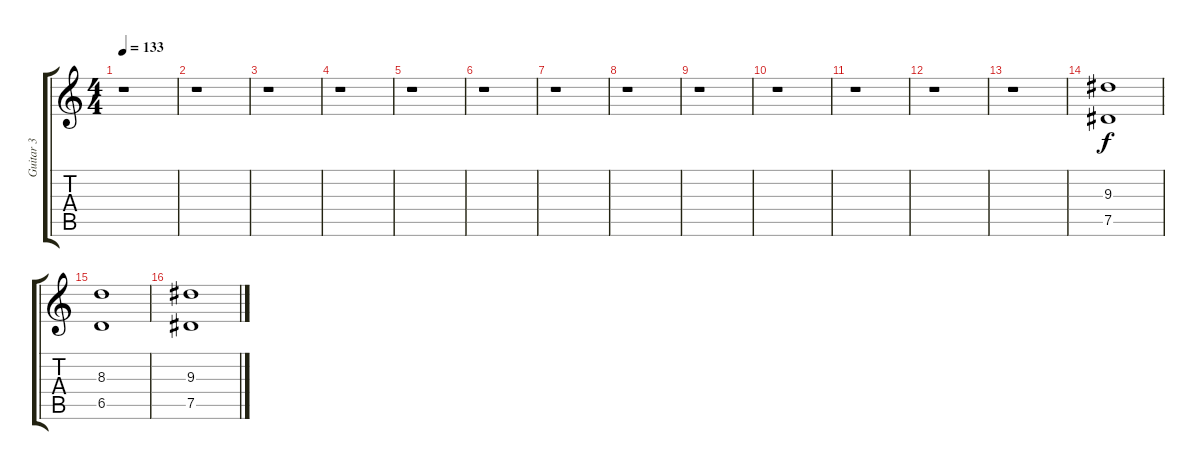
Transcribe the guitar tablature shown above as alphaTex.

\track ("Guitar 3" "Guitar 3") {instrument distortionguitar}
\staff {score tabs}
\tuning (Eb4 Bb3 Gb3 Db3 Ab2 Eb2) {hide}
\ts (4 4)
\tempo 133
\clef g2
\ks c
r.1{dy f} |
\section ("" "")
r.1 |
r.1 |
r.1 |
r.1 |
r.1 |
r.1 |
r.1 |
r.1 |
r.1 |
r.1 |
r.1 |
r.1 |
\section ("" "")
(9.3 7.5).1 |
(8.3 6.5).1 |
(9.3 7.5).1
